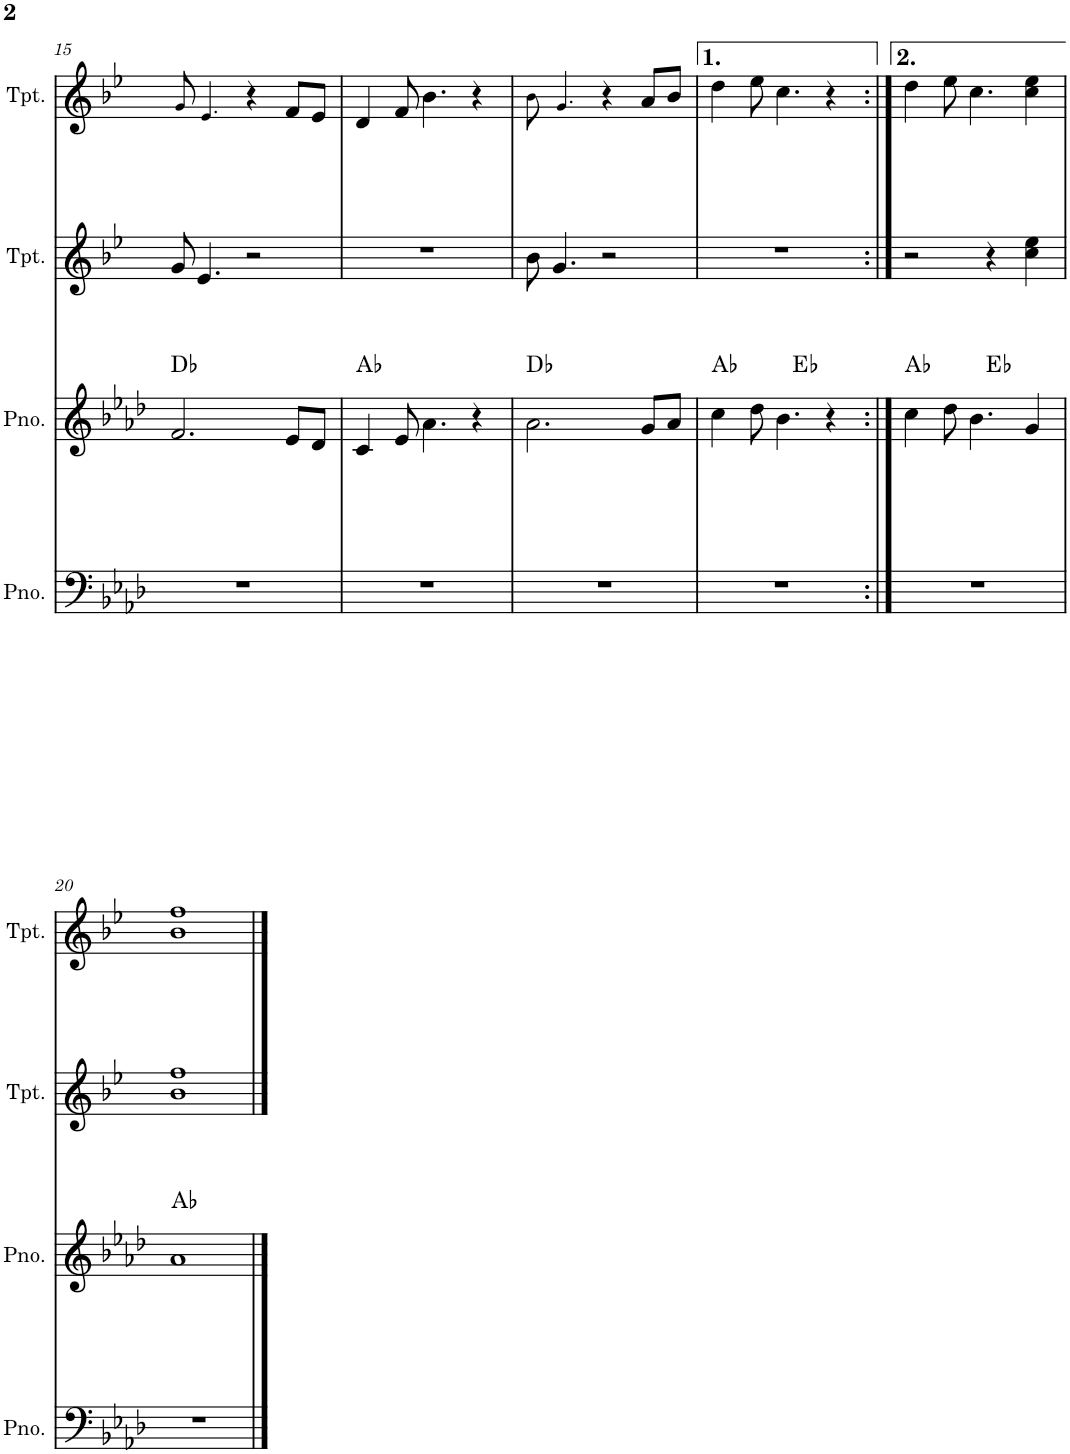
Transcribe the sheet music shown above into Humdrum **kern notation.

**kern	**kern	**harte	**kern	**kern
*part4	*part3	*part3	*part2	*part1
*staff4	*staff3	*	*staff2	*staff1
*I"Piano	*I"Piano	*	*I"Trumpet	*I"Trumpet
*I'Pno.	*I'Pno.	*	*I'Tpt.	*I'Tpt.
!!LO:PB:g=z
*clefF4	*clefG2	*	*clefG2	*clefG2
*	*	*	*Trd1c2	*Trd1c2
*k[b-e-a-d-]	*k[b-e-a-d-]	*	*k[b-e-]	*k[b-e-]
*M4/4	*M4/4	*	*M4/4	*M4/4
=15	=15	=15	=15	=15
1r	2.f/	Db:maj	8g/	8g!/
.	.	.	4.e-/	4.e-!/
.	.	.	2r	4r
.	8e-/L	.	.	8f/L
.	8d-/J	.	.	8e-/J
=16	=16	=16	=16	=16
1r	4c/	Ab:maj	1r	4d/
.	8e-/	.	.	8f/
.	4.a-\	.	.	4.b-\
.	4r	.	.	4r
=17	=17	=17	=17	=17
1r	2.a-\	Db:maj	8b-\	8b-!\
.	.	.	4.g/	4.g!/
.	.	.	2r	4r
.	8g/L	.	.	8a/L
.	8a-/J	.	.	8b-/J
=18	=18	=18	=18	=18
*	*^	*	*	*
1r	4cc\	2ryy	Ab:maj	1r	4dd\
.	8dd-\	.	.	.	8ee-\
.	4.b-\	.	.	.	4.cc\
.	.	2ryy	Eb:maj	.	.
.	4r	.	.	.	4r
=19:|!	=19:|!	=19:|!	=19:|!	=19:|!	=19:|!
1r	4cc\	2ryy	Ab:maj	2r	4dd\
.	8dd-\	.	.	.	8ee-\
.	4.b-\	.	.	.	4.cc\
.	.	2ryy	Eb:maj	4r	.
.	4g/	.	.	4cc\ 4ee-\	4cc\ 4ee-\
*	*v	*v	*	*	*
!!LO:LB:g=z
=20	=20	=20	=20	=20
1r	1a-	Ab:maj	1b- 1ff	1b- 1ff
==	==	==	==	==
*-	*-	*-	*-	*-
